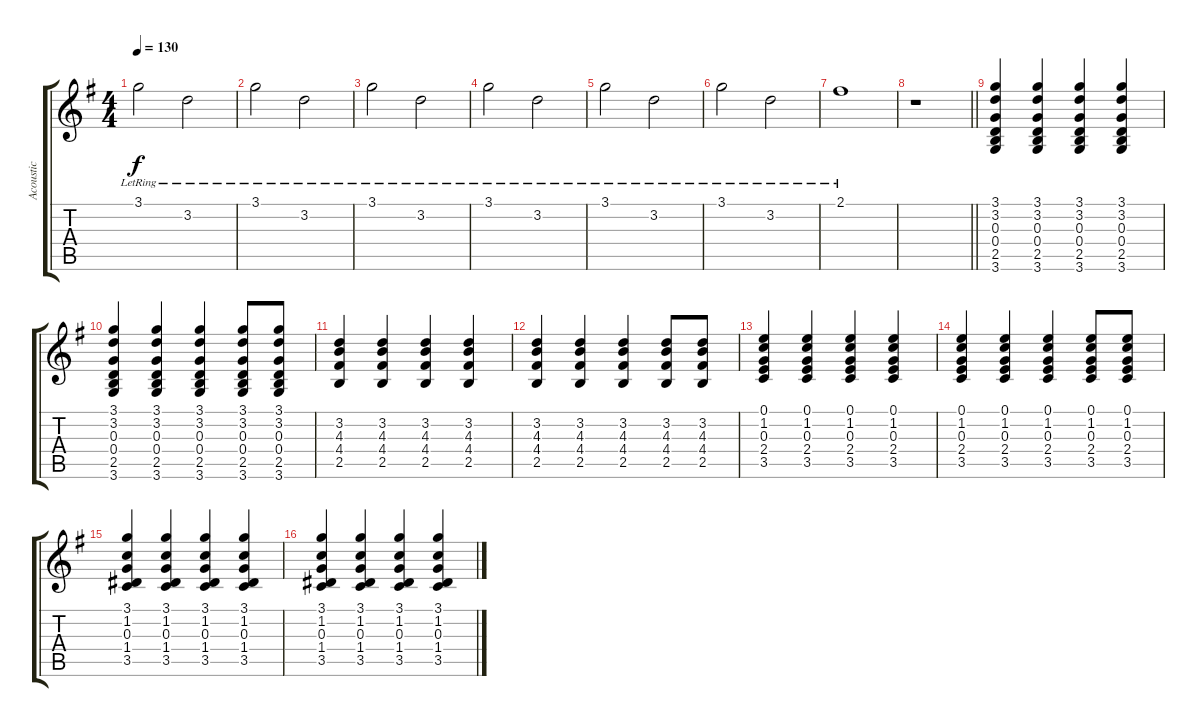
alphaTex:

\track ("Acoustic" "Acoustic") {instrument acousticguitarsteel}
\staff {score tabs}
\tuning (E4 B3 G3 D3 A2 E2) {hide}
\ts (4 4)
\tempo 130
\clef g2
\ks g
3.1{lr}.2{dy f} 3.2{lr}.2 |
3.1{lr}.2 3.2{lr}.2 |
3.1{lr}.2 3.2{lr}.2 |
3.1{lr}.2 3.2{lr}.2 |
3.1{lr}.2 3.2{lr}.2 |
3.1{lr}.2 3.2{lr}.2 |
2.1{lr}.1 |
\barLineRight lightlight
r.1 |
(3.1 3.2 0.3 0.4 2.5 3.6).4 (3.1 3.2 0.3 0.4 2.5 3.6).4 (3.1 3.2 0.3 0.4 2.5 3.6).4 (3.1 3.2 0.3 0.4 2.5 3.6).4 |
(3.1 3.2 0.3 0.4 2.5 3.6).4 (3.1 3.2 0.3 0.4 2.5 3.6).4 (3.1 3.2 0.3 0.4 2.5 3.6).4 (3.1 3.2 0.3 0.4 2.5 3.6).8 (3.1 3.2 0.3 0.4 2.5 3.6).8 |
(3.2 4.3 4.4 2.5).4 (3.2 4.3 4.4 2.5).4 (3.2 4.3 4.4 2.5).4 (3.2 4.3 4.4 2.5).4 |
(3.2 4.3 4.4 2.5).4 (3.2 4.3 4.4 2.5).4 (3.2 4.3 4.4 2.5).4 (3.2 4.3 4.4 2.5).8 (3.2 4.3 4.4 2.5).8 |
(0.1 1.2 0.3 2.4 3.5).4 (0.1 1.2 0.3 2.4 3.5).4 (0.1 1.2 0.3 2.4 3.5).4 (0.1 1.2 0.3 2.4 3.5).4 |
(0.1 1.2 0.3 2.4 3.5).4 (0.1 1.2 0.3 2.4 3.5).4 (0.1 1.2 0.3 2.4 3.5).4 (0.1 1.2 0.3 2.4 3.5).8 (0.1 1.2 0.3 2.4 3.5).8 |
(3.1 1.2 0.3 1.4 3.5).4 (3.1 1.2 0.3 1.4 3.5).4 (3.1 1.2 0.3 1.4 3.5).4 (3.1 1.2 0.3 1.4 3.5).4 |
(3.1 1.2 0.3 1.4 3.5).4 (3.1 1.2 0.3 1.4 3.5).4 (3.1 1.2 0.3 1.4 3.5).4 (3.1 1.2 0.3 1.4 3.5).4
